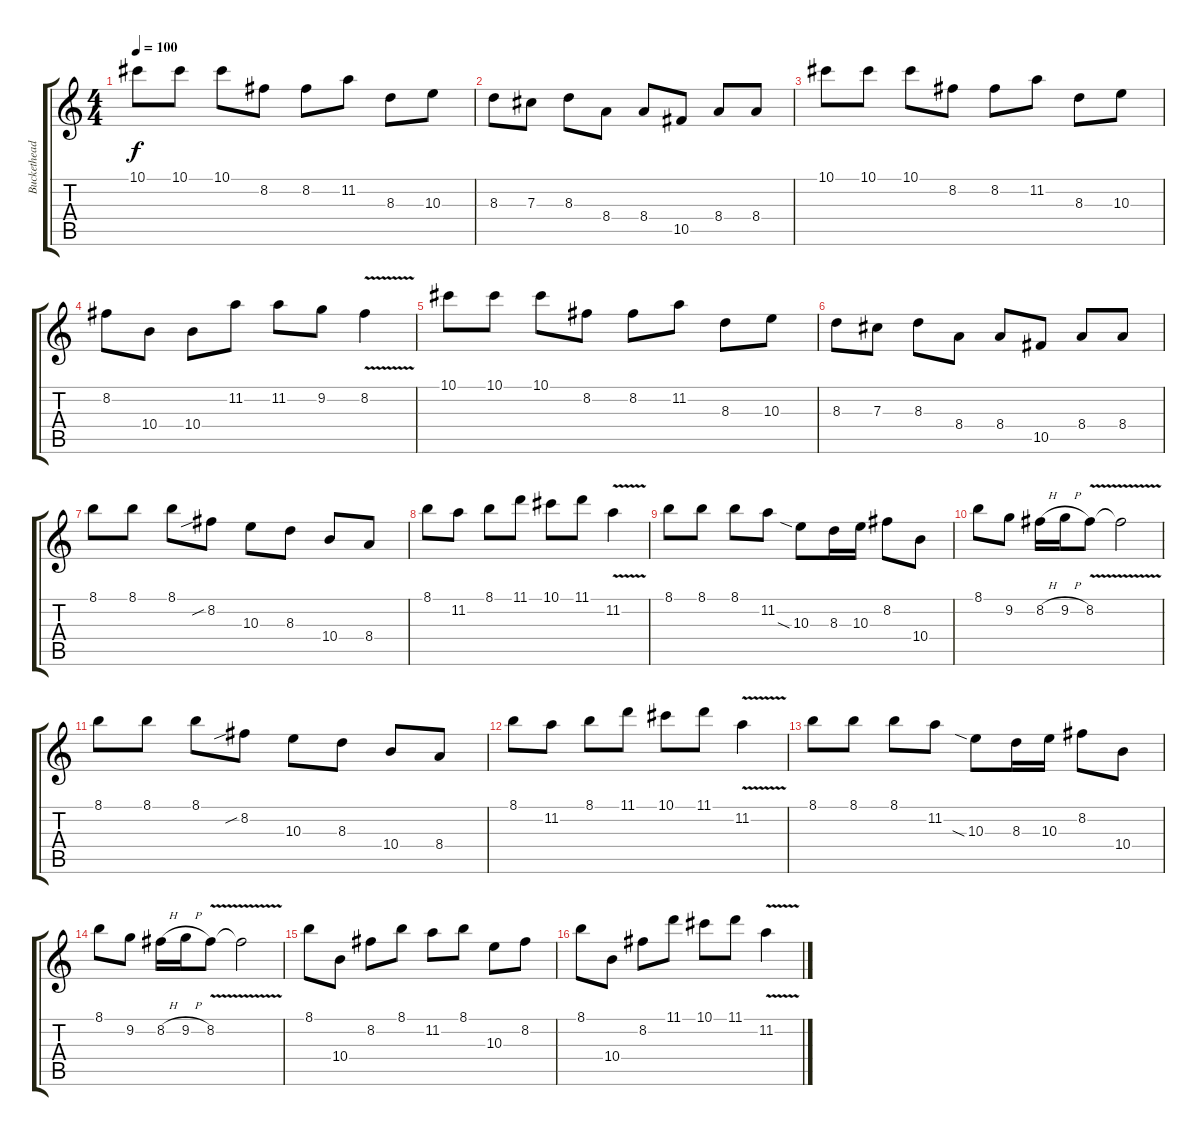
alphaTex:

\track ("Buckethead (Lead)" "Buckethead") {instrument distortionguitar}
\staff {score tabs}
\tuning (Eb4 Bb3 Gb3 Db3 Ab2 Eb2) {hide}
\ts (4 4)
\tempo 100
\clef g2
\ks c
10.1.8{dy f instrument guitarharmonics} 10.1.8 10.1.8 8.2.8 8.2.8 11.2.8 8.3.8{instrument distortionguitar} 10.3.8 |
8.3.8 7.3.8 8.3.8 8.4.8 8.4.8 10.5.8 8.4.8 8.4.8 |
10.1.8{instrument guitarharmonics} 10.1.8 10.1.8 8.2.8 8.2.8 11.2.8 8.3.8 10.3.8 |
8.2.8 10.4.8 10.4.8 11.2.8 11.2.8 9.2.8 8.2{v}.4 |
10.1.8 10.1.8 10.1.8 8.2.8 8.2.8 11.2.8 8.3.8 10.3.8 |
8.3.8 7.3.8 8.3.8 8.4.8 8.4.8 10.5.8 8.4.8 8.4.8 |
8.1.8{instrument distortionguitar} 8.1.8 8.1.8 8.2{sib}.8 10.3.8 8.3.8 10.4.8 8.4.8 |
8.1.8 11.2.8 8.1.8 11.1.8 10.1.8 11.1.8 11.2{v}.4 |
8.1.8 8.1.8 8.1.8 11.2.8 10.3{sia}.8 8.3.16 10.3.16 8.2.8 10.4.8 |
8.1.8 9.2.8 8.2{h}.16 9.2{h}.16 8.2{v}.8 8.2{t}.2 |
8.1.8 8.1.8 8.1.8 8.2{sib}.8 10.3.8 8.3.8 10.4.8 8.4.8 |
8.1.8 11.2.8 8.1.8 11.1.8 10.1.8 11.1.8 11.2{v}.4 |
8.1.8 8.1.8 8.1.8 11.2.8 10.3{sia}.8 8.3.16 10.3.16 8.2.8 10.4.8 |
8.1.8 9.2.8 8.2{h}.16 9.2{h}.16 8.2{v}.8 8.2{t}.2 |
8.1.8 10.4.8 8.2.8 8.1.8 11.2.8 8.1.8 10.3.8 8.2.8 |
8.1.8 10.4.8 8.2.8 11.1.8 10.1.8 11.1.8 11.2{v}.4
